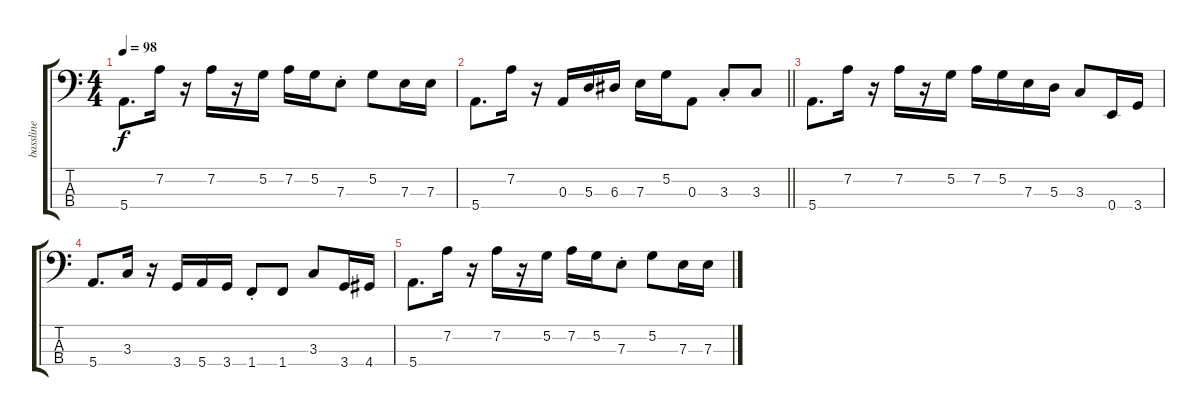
\track ("bassline" "bassline") {instrument electricbassfinger}
\staff {score tabs}
\tuning (G2 D2 A1 E1) {hide}
\ts (4 4)
\tempo 98
\clef f4
\ks c
5.4.8{d dy f} 7.2.16 r.16 7.2.16 r.16 5.2.16 7.2.16 5.2.16 7.3{st}.8 5.2.8 7.3.16 7.3.16 |
\barLineRight lightlight
5.4.8{d} 7.2.16 r.16 0.3.16 5.3.16 6.3.16 7.3.16 5.2.16 0.3.8 3.3{st}.8 3.3.8 |
5.4.8{d} 7.2.16 r.16 7.2.16 r.16 5.2.16 7.2.16 5.2.16 7.3.16 5.3.16 3.3.8 0.4.16 3.4.16 |
5.4.8{d} 3.3.16 r.16 3.4.16 5.4.16 3.4.16 1.4{st}.8 1.4.8 3.3.8 3.4.16 4.4.16 |
5.4.8{d} 7.2.16 r.16 7.2.16 r.16 5.2.16 7.2.16 5.2.16 7.3{st}.8 5.2.8 7.3.16 7.3.16
